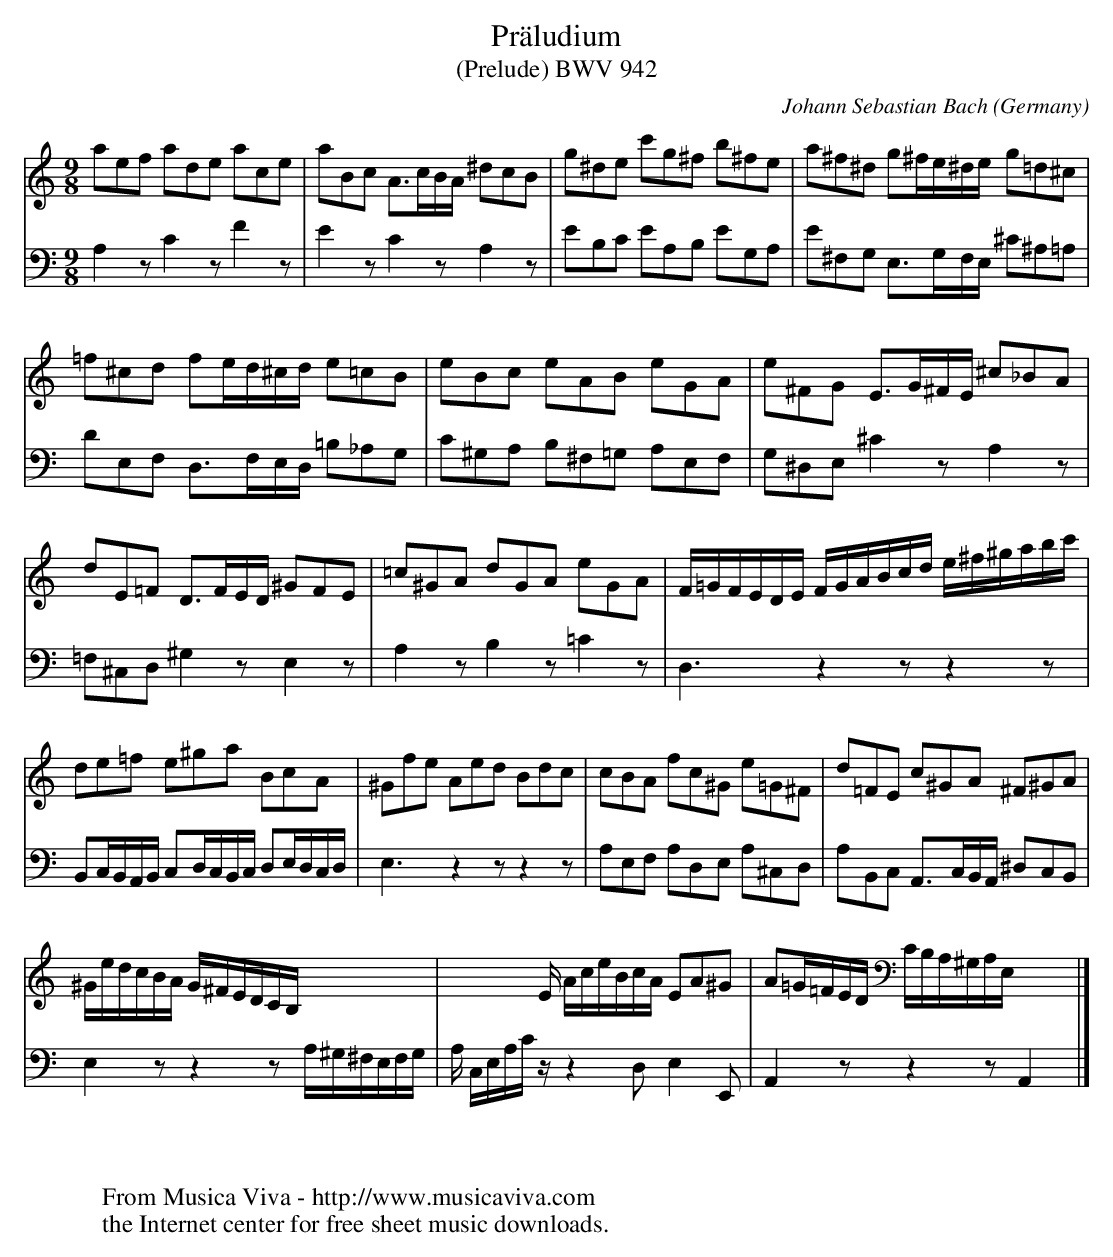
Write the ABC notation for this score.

X:1
T:Pr\"aludium
T:(Prelude) BWV 942
C:Johann Sebastian Bach
O:Germany
V:1 Program 1 6 %Harpsichord
V:2 Program 1 6 bass %Harpsichord
M:9/8
L:1/8
K:Am
V:1
aef ade ace|aBc A3/c/B/A/ ^dcB|g^de c'g^f b^fe|a^f^d g^f/e/^d/e/ g=d^c|
V:2
A,2zC2zF2z|E2zC2zA,2z|EB,C EA,B, EG,A,|E^F,G, E,3/G,/F,/E,/ ^C^A,=A,|
V:1
=f^cd fe/d/^c/d/ e=cB|eBc eAB eGA|e^FG E3/G/^F/E/ ^c_BA|
V:2
DE,F, D,3/F,/E,/D,/ =B,_A,G,|C^G,A, B,^F,=G, A,E,F,|G,^D,E,^C2zA,2z|
V:1
dE=F D3/F/E/D/ ^GFE|=c^GA dGA eGA|\
F/=G/F/E/D/E/ F/G/A/B/c/d/ e/^f/^g/a/b/c'/|
V:2
=F,^C,D,^G,2zE,2z|A,2zB,2z=C2z|D,3z2zz2z|
V:1
de=f e^ga BcA|^Gfe Aed Bdc|cBA fc^G e=G^F|d=FE c^GA ^F^GA|
V:2
B,,C,/B,,/A,,/B,,/ C,D,/C,/B,,/C,/ D,E,/D,/C,/D,/|E,3z2zz2z|\
A,E,F, A,D,E, A,^C,D,|A,B,,C, A,,3/C,/B,,/A,,/ ^D,C,B,,|
V:1
^G/e/d/c/B/A/ G/^F/E/D/C/B,/ xx2|x2x/E/ A/c/e/B/c/A/ EA^G|\
A=G/=F/E/D/ C/B,/A,/^G,/A,/E,/ xx2|]
V:2
E,2zz2zA,/^G,/^F,/E,/F,/G,/|A,/ C,/E,/A,/C/z/ z2D,E,2E,,|A,,2zz2zA,,2x|]
W:
W:
W:  From Musica Viva - http://www.musicaviva.com
W:  the Internet center for free sheet music downloads.
